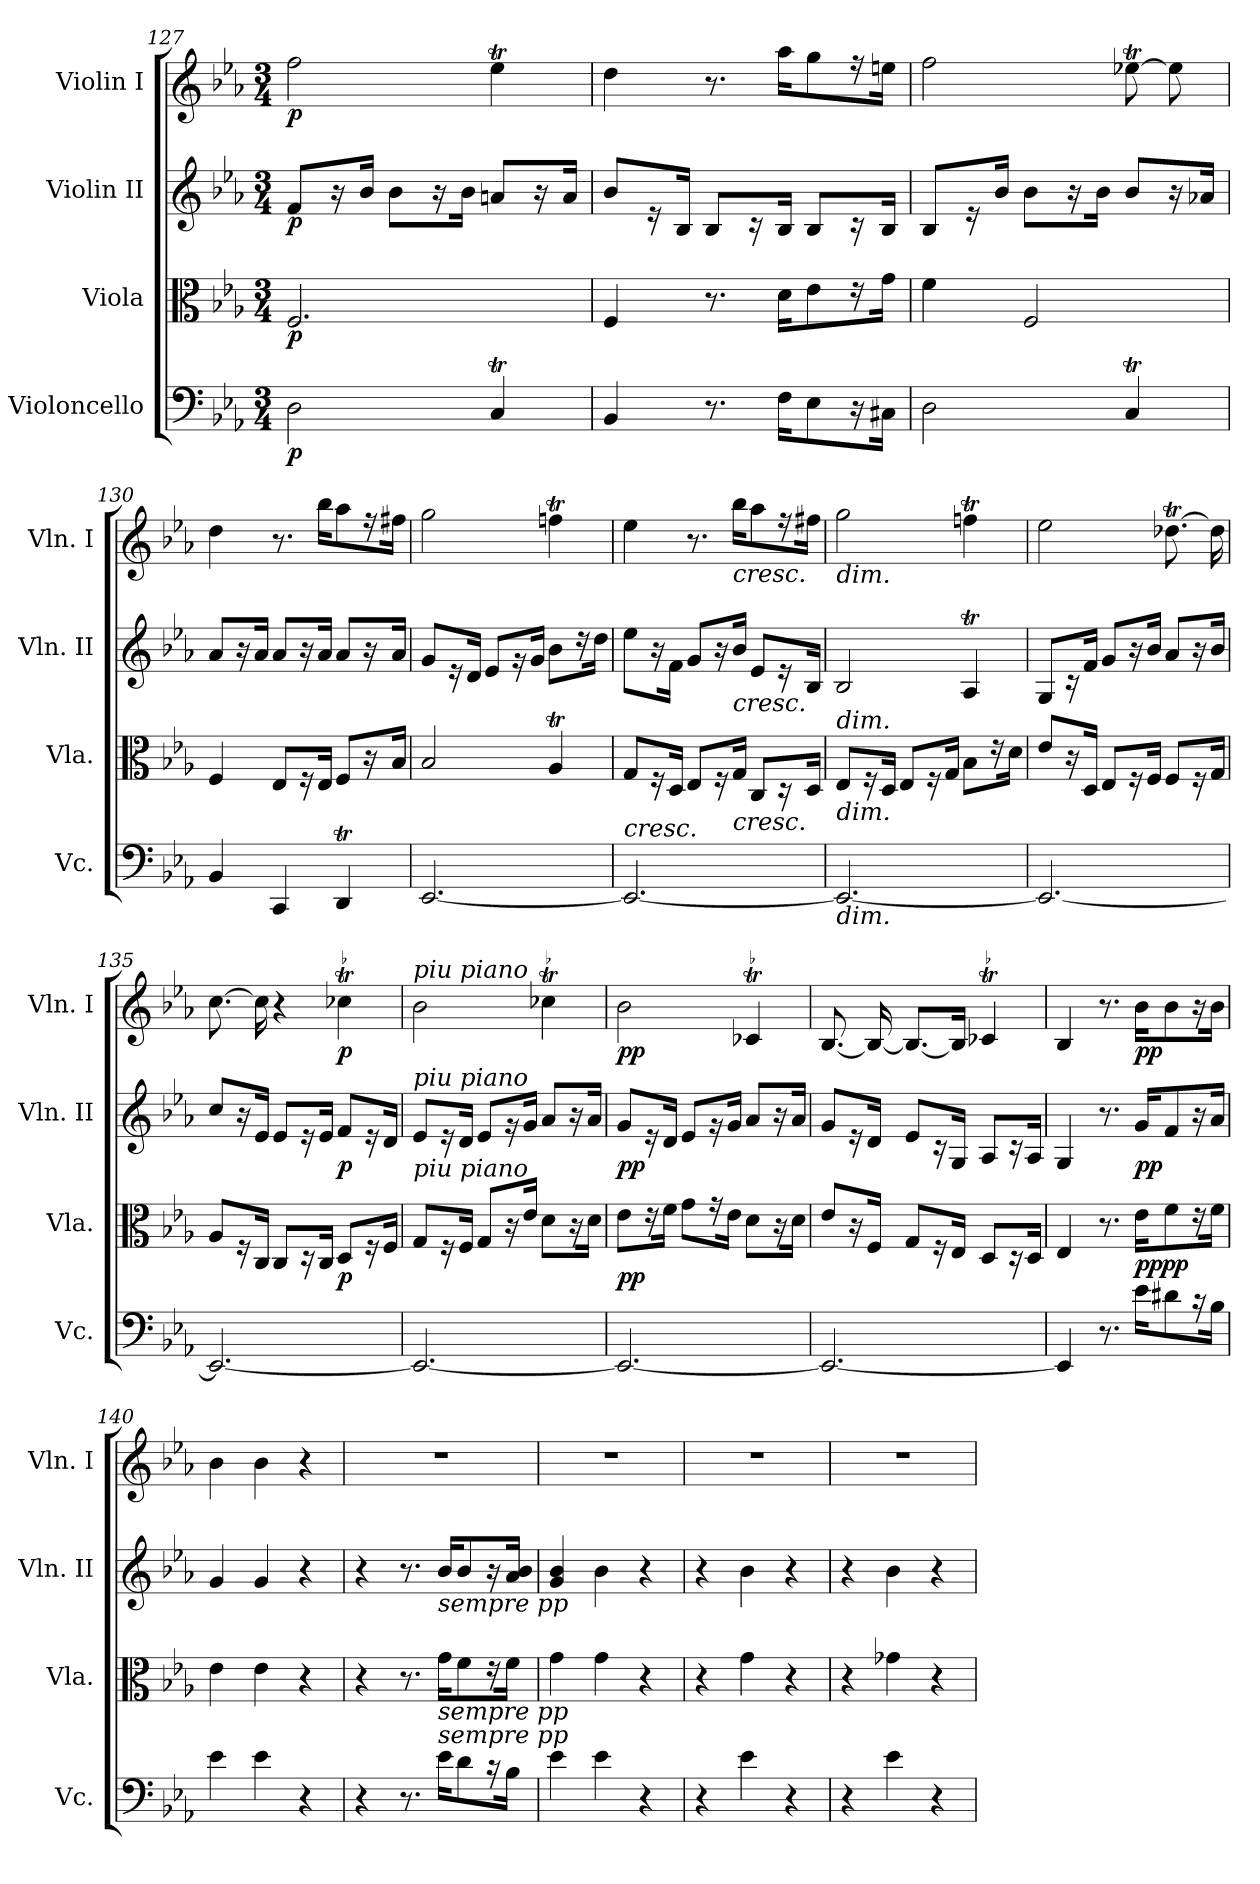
**kern	**dynam	**kern	**dynam	**kern	**dynam	**kern	**dynam
*part4	*part4	*part3	*part3	*part2	*part2	*part1	*part1
*staff4	*staff4	*staff3	*staff3	*staff2	*staff2	*staff1	*staff1
*I"Violoncello	*	*I"Viola	*	*I"Violin II	*	*I"Violin I	*
*I'Vc.	*	*I'Vla.	*	*I'Vln. II	*	*I'Vln. I	*
*clefF4	*	*clefC3	*	*clefG2	*	*clefG2	*
*k[b-e-a-]	*	*k[b-e-a-]	*	*k[b-e-a-]	*	*k[b-e-a-]	*
*E-:	*	*E-:	*	*E-:	*	*E-:	*
*M3/4	*	*M3/4	*	*M3/4	*	*M3/4	*
=127	=127	=127	=127	=127	=127	=127	=127
!	!LO:DY:b	!	!LO:DY:b	!	!LO:DY:b	!	!LO:DY:b
2D\	p	2.F/	p	8f/L	p	2ff\	p
.	.	.	.	16r	.	.	.
.	.	.	.	16b-/Jk	.	.	.
.	.	.	.	8b-\L	.	.	.
.	.	.	.	16r	.	.	.
.	.	.	.	16b-\Jk	.	.	.
4CT/	.	.	.	8an/L	.	4ee-T\	.
.	.	.	.	16r	.	.	.
.	.	.	.	16a/Jk	.	.	.
=128	=128	=128	=128	=128	=128	=128	=128
4BB-/	.	4F/	.	8b-/L	.	4dd\	.
.	.	.	.	16r	.	.	.
.	.	.	.	16B-/Jk	.	.	.
8.r	.	8.r	.	8B-/L	.	8.r	.
.	.	.	.	16r	.	.	.
16F\KL	.	16d\KL	.	16B-/Jk	.	16aa-\KL	.
8E-\	.	8e-\	.	8B-/L	.	8gg\	.
16r	.	16r	.	16r	.	16r	.
16C#X\Jk	.	16g\Jk	.	16B-/Jk	.	16een\Jk	.
=129	=129	=129	=129	=129	=129	=129	=129
2D\	.	4f\	.	8B-/L	.	2ff\	.
.	.	.	.	16r	.	.	.
.	.	.	.	16b-/Jk	.	.	.
.	.	2F/	.	8b-\L	.	.	.
.	.	.	.	16r	.	.	.
.	.	.	.	16b-\Jk	.	.	.
4CT/	.	.	.	8b-/L	.	[8ee-XT\	.
.	.	.	.	16r	.	8ee-\]	.
.	.	.	.	16a-X/Jk	.	.	.
=130	=130	=130	=130	=130	=130	=130	=130
4BB-/	.	4F/	.	8a-/L	.	4dd\	.
.	.	.	.	16r	.	.	.
.	.	.	.	16a-/Jk	.	.	.
4CC/	.	8E-/L	.	8a-/L	.	8.r	.
.	.	16r	.	16r	.	.	.
.	.	16E-/Jk	.	16a-/Jk	.	16bb-\KL	.
4DDt/	.	8F/L	.	8a-/L	.	8aa-\	.
.	.	16r	.	16r	.	16r	.
.	.	16B-/Jk	.	16a-/Jk	.	16ff#X\Jk	.
=131	=131	=131	=131	=131	=131	=131	=131
[2.EE-/	.	2B-/	.	8g/L	.	2gg\	.
.	.	.	.	16r	.	.	.
.	.	.	.	16d/Jk	.	.	.
.	.	.	.	8e-/L	.	.	.
.	.	.	.	16r	.	.	.
.	.	.	.	16g/Jk	.	.	.
.	.	4A-T/	.	8b-\L	.	4ffnT\	.
.	.	.	.	16r	.	.	.
.	.	.	.	16dd\Jk	.	.	.
=132	=132	=132	=132	=132	=132	=132	=132
!LO:TX:a:i:t=cresc.	!	!	!	!	!	!	!
2.EE-/_	.	8G/L	.	8ee-\L	.	4ee-\	.
.	.	16r	.	16r	.	.	.
.	.	16D/Jk	.	16f\Jk	.	.	.
.	.	8E-/L	.	8g/L	.	8.r	.
.	.	16r	.	16r	.	.	.
!	!	!	!	!	!	!LO:TX:b:i:t=cresc.	!
!	!	!	!	!LO:TX:b:i:t=cresc.	!	!	!
!	!	!LO:TX:b:i:t=cresc.	!	!	!	!	!
.	.	16G/Jk	.	16b-/Jk	.	16bb-\KL	.
.	.	8C/L	.	8e-/L	.	8aa-\	.
.	.	16r	.	16r	.	16r	.
.	.	16D/Jk	.	16B-/Jk	.	16ff#X\Jk	.
=133	=133	=133	=133	=133	=133	=133	=133
!	!	!	!	!	!	!LO:TX:b:i:t=dim.	!
!	!	!LO:TX:b:i:t=dim.	!	!	!	!	!
!	!	!LO:TX:a:i:t=dim.	!	!	!	!	!
!LO:TX:b:i:t=dim.	!	!	!	!	!	!	!
2.EE-/_	.	8E-/L	.	2B-/	.	2gg\	.
.	.	16r	.	.	.	.	.
.	.	16D/Jk	.	.	.	.	.
.	.	8E-/L	.	.	.	.	.
.	.	16r	.	.	.	.	.
.	.	16G/Jk	.	.	.	.	.
.	.	8B-\L	.	4A-T/	.	4ffnT\	.
.	.	16r	.	.	.	.	.
.	.	16d\Jk	.	.	.	.	.
=134	=134	=134	=134	=134	=134	=134	=134
2.EE-/_	.	8e-/L	.	8G/L	.	2ee-\	.
.	.	16r	.	16r	.	.	.
.	.	16D/Jk	.	16f/Jk	.	.	.
.	.	8E-/L	.	8g/L	.	.	.
.	.	16r	.	16r	.	.	.
.	.	16F/Jk	.	16b-/Jk	.	.	.
.	.	8F/L	.	8a-/L	.	[8.dd-XT\	.
.	.	16r	.	16r	.	.	.
.	.	16G/Jk	.	16b-/Jk	.	16dd-\]	.
=135	=135	=135	=135	=135	=135	=135	=135
2.EE-/_	.	8A-/L	.	8cc/L	.	[8.cc\	.
.	.	16r	.	16r	.	.	.
.	.	16C/Jk	.	16e-/Jk	.	16cc\]	.
.	.	8C/L	.	8e-/L	.	4r	.
.	.	16r	.	16r	.	.	.
.	.	16C/Jk	.	16e-/Jk	.	.	.
!	!	!	!LO:DY:b	!	!LO:DY:b	!	!LO:DY:b
.	.	8D/L	p	8f/L	p	4cc-XT\	p
.	.	16r	.	16r	.	.	.
.	.	16F/Jk	.	16d/Jk	.	.	.
=136	=136	=136	=136	=136	=136	=136	=136
!	!	!	!	!	!	!LO:TX:a:i:t=piu piano	!
!	!	!	!	!LO:TX:a:i:t=piu piano	!	!	!
!	!	!LO:TX:a:i:t=piu piano	!	!	!	!	!
2.EE-/_	.	8G/L	.	8e-/L	.	2b-\	.
.	.	16r	.	16r	.	.	.
.	.	16F/Jk	.	16d/Jk	.	.	.
.	.	8G/L	.	8e-/L	.	.	.
.	.	16r	.	16r	.	.	.
.	.	16e-/Jk	.	16g/Jk	.	.	.
.	.	8d\L	.	8a-/L	.	4cc-XT\	.
.	.	16r	.	16r	.	.	.
.	.	16d\Jk	.	16a-/Jk	.	.	.
=137	=137	=137	=137	=137	=137	=137	=137
!	!	!	!LO:DY:b	!	!LO:DY:b	!	!LO:DY:b
2.EE-/_	.	8e-\L	pp	8g/L	pp	2b-\	pp
.	.	16r	.	16r	.	.	.
.	.	16f\Jk	.	16d/Jk	.	.	.
.	.	8g\L	.	8e-/L	.	.	.
.	.	16r	.	16r	.	.	.
.	.	16e-\Jk	.	16g/Jk	.	.	.
.	.	8d\L	.	8a-/L	.	4c-XT/	.
.	.	16r	.	16r	.	.	.
.	.	16d\Jk	.	16a-/Jk	.	.	.
=138	=138	=138	=138	=138	=138	=138	=138
2.EE-/_	.	8e-/L	.	8g/L	.	[8.B-/	.
.	.	16r	.	16r	.	.	.
.	.	16F/Jk	.	16d/Jk	.	16B-/_	.
.	.	8G/L	.	8e-/L	.	8.B-/L_	.
.	.	16r	.	16r	.	.	.
.	.	16E-/Jk	.	16G/Jk	.	16B-/Jk]	.
.	.	8D/L	.	8A-/L	.	4c-XT/	.
.	.	16r	.	16r	.	.	.
.	.	16D/Jk	.	16A-/Jk	.	.	.
=139	=139	=139	=139	=139	=139	=139	=139
4EE-/]	.	4E-/	.	4G/	.	4B-/	.
8.r	.	8.r	.	8.r	.	8.r	.
!	!LO:DY:b	!	!	!	!	!	!
!	!LO:DY:n=1:a	!	!	!	!LO:DY:b	!	!LO:DY:b
16e-\KL	pp pp	16e-\KL	.	16g/KL	pp	16b-\KL	pp
8d#X\	.	8f\	.	8f/	.	8b-\	.
16r	.	16r	.	16r	.	16r	.
16B-\Jk	.	16f\Jk	.	16a-/Jk	.	16b-\Jk	.
=140	=140	=140	=140	=140	=140	=140	=140
4e-\	.	4e-\	.	4g/	.	4b-\	.
4e-\	.	4e-\	.	4g/	.	4b-\	.
4r	.	4r	.	4r	.	4r	.
=141	=141	=141	=141	=141	=141	=141	=141
4r	.	4r	.	4r	.	2.r	.
8.r	.	8.r	.	8.r	.	.	.
!	!	!	!	!LO:TX:b:i:t=sempre pp	!	!	!
!	!	!LO:TX:b:i:t=sempre pp	!	!	!	!	!
!LO:TX:a:i:t=sempre pp	!	!	!	!	!	!	!
16e-\KL	.	16g\KL	.	16b-/KL	.	.	.
8d\	.	8f\	.	8b-/	.	.	.
16r	.	16r	.	16r	.	.	.
16B-\Jk	.	16f\Jk	.	16a-/ 16b-/Jk	.	.	.
=142	=142	=142	=142	=142	=142	=142	=142
4e-\	.	4g\	.	4g/ 4b-/	.	2.r	.
4e-\	.	4g\	.	4b-\	.	.	.
4r	.	4r	.	4r	.	.	.
=143	=143	=143	=143	=143	=143	=143	=143
4r	.	4r	.	4r	.	2.r	.
4e-\	.	4g\	.	4b-\	.	.	.
4r	.	4r	.	4r	.	.	.
=144	=144	=144	=144	=144	=144	=144	=144
4r	.	4r	.	4r	.	2.r	.
4e-\	.	4g-X\	.	4b-\	.	.	.
4r	.	4r	.	4r	.	.	.
=	=	=	=	=	=	=	=
*-	*-	*-	*-	*-	*-	*-	*-
